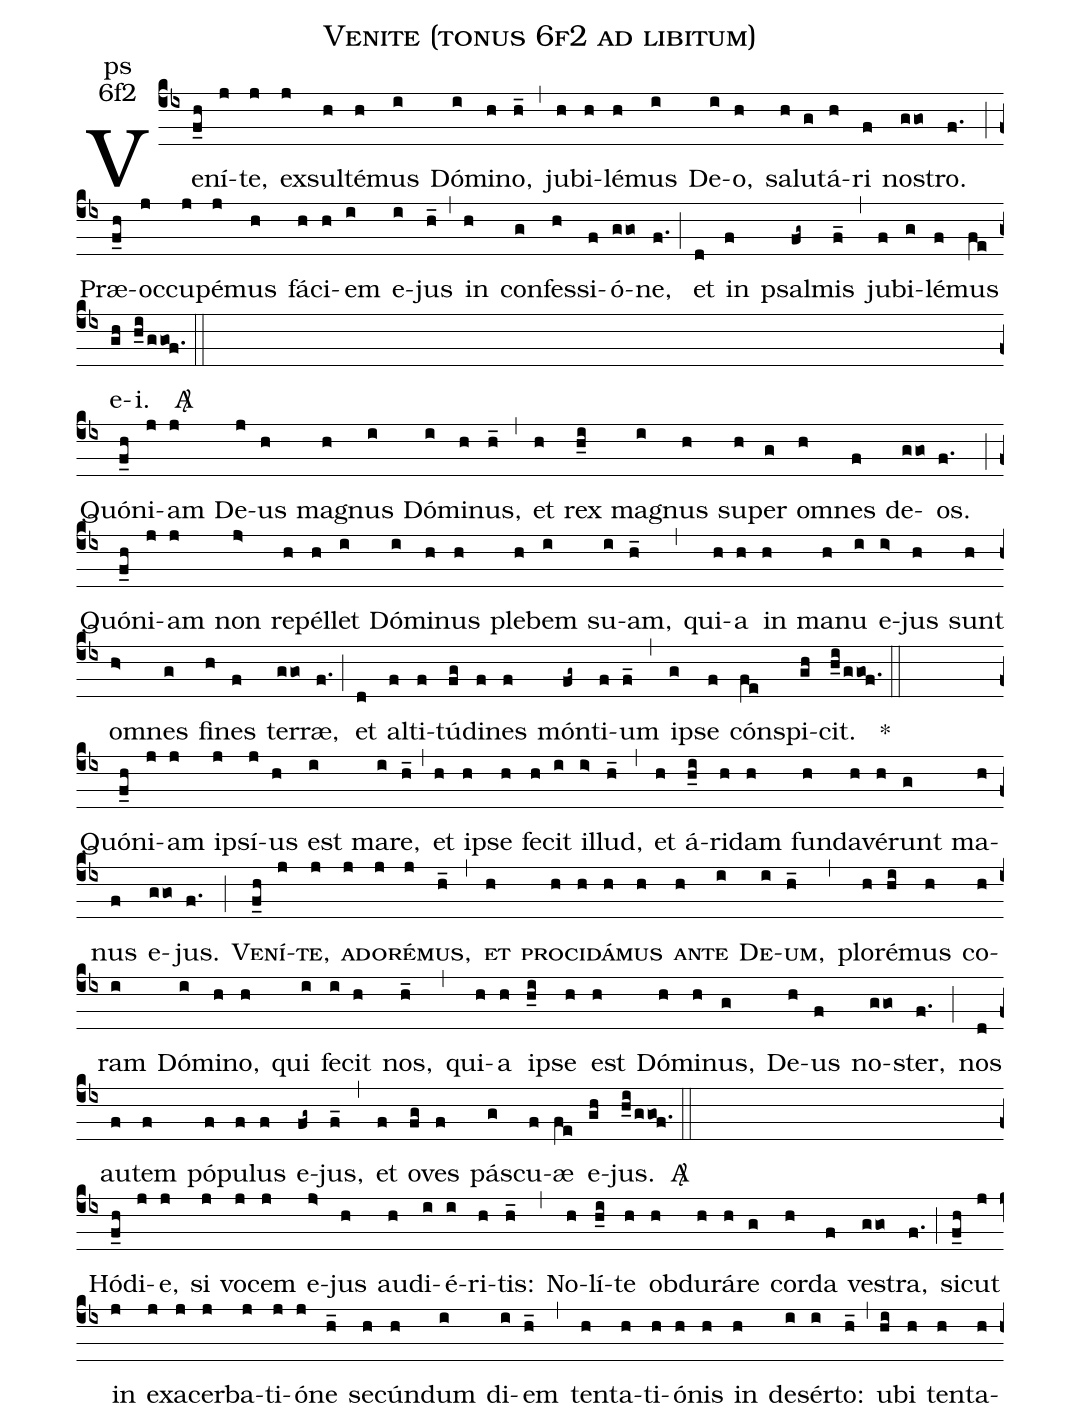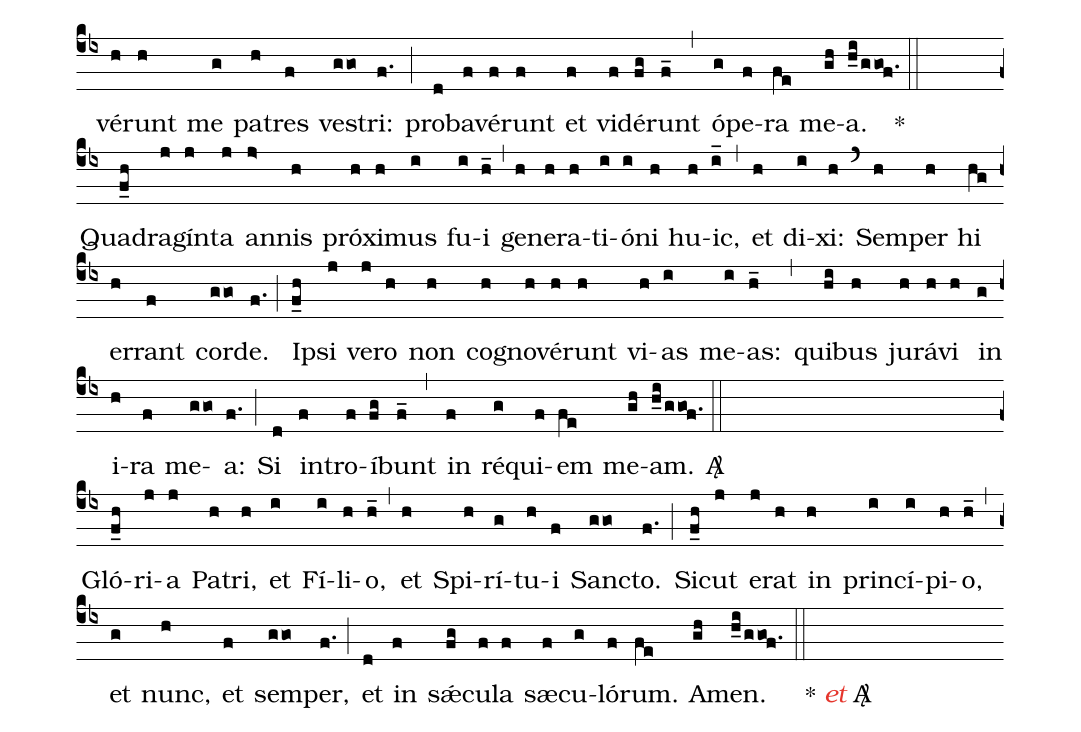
name:Venite (tonus 6f2 ad libitum);
office-part:ps;
mode:6f2;
%%
(cb4) Ve(f_h)ní(j)te,(j) ex(j)sul(h)té(h)mus(i) Dó(i)mi(h)no,(h_) (,) ju(h)bi(h)lé(h)mus(i) De(i)o,(h) sa(h)lu(g)tá(h)ri(f) no(ggo)stro.(f.) (;) Præ(f_h)oc(j)cu(j)pé(j)mus(h) fá(h)ci(h)em(i) e(i)jus(h_) (,) in(h) con(g)fes(h)si(f)ó(ggo)ne,(f.) (;) et(d) in(f) psal(fg~)mis(f_) (,) ju(f)bi(g)lé(f)mus(fe) e(gh)i.(h_i/ggof.)
<sp>A/</sp>(::) (Z)

Quó(f_h)ni(j)am(j) De(j)us(h) ma(h)gnus(i) Dó(i)mi(h)nus,(h_) (,) et(h) rex(h_i) ma(i)gnus(h) su(h)per(g) om(h)nes(f) de(ggo)os.(f.) (;) Quó(f_h)ni(j)am(j) non(j>) re(h)pél(h)let(i) Dó(i)mi(h)nus(h) ple(h)bem(i) su(i)am,(h_) (,) qui(h)a(h) in(h) ma(h)nu(i) e(i>)jus(h) sunt(h) om(h>)nes(g) fi(h)nes(f) ter(ggo)ræ,(f.) (;) et(d) al(f)ti(f)tú(fg)di(f)nes(f) món(fg~)ti(f)um(f_) (,)
i(g)pse(f) cón(fe)spi(gh)cit.(h_i/ggof.) <sp>*</sp>(::) (Z)

Quó(f_h)ni(j)am(j) i(j)psí(j)us(h) est(i) ma(i)re,(h_) (,) et(h) i(h)pse(h) fe(h)cit(i) il(i>)lud,(h_) (,) et(h) á(h_i)ri(h)dam(h) fun(h)da(h)vé(h)runt(g) ma(h)nus(f) e(ggo)jus.(f.)      (;)<sc>Ve(f_h)ní(j)te,(j) a(j)do(j)ré(j)mus,(h_) (,) et(h) pro(h)ci(h)dá(h)mus(h) an(h)te(i) De(i)um,</sc>(h_) (,)  plo(h)ré(hi)mus(h) co(h)ram(i) Dó(i)mi(h)no,(h) qui(i) fe(i)cit(h) nos,(h_) (,) qui(h)a(h) i(h_i)pse(h) est(h) Dó(h)mi(h)nus,(g) De(h)us(f) no(ggo)ster,(f.) (;) nos(d) au(f)tem(f) pó(f)pu(f)lus(f) e(fg~)jus,(f_) (,) et(f) o(fg)ves(f) pá(g)scu(f)æ(fe) e(gh)jus.(h_i/ggof.)
<sp>A/</sp>(::) (Z)

Hó(f_h)di(j)e,(j) si(j) vo(j)cem(j) e(j>)jus(h) au(h)di(i)é(i)ri(h)tis:(h_) (,) No(h)lí(h_i)te(h) ob(h)du(h)rá(h)re(g) cor(h)da(f) ve(ggo)stra,(f.) (;) si(f_h)cut(j) in(j) e(j)xa(j)cer(j)ba(j)ti(j)ó(j)ne(h_) se(h)cún(h)dum(i) di(i)em(h_) (,) ten(h)ta(h)ti(h)ó(h)nis(h) in(h) de(i)sér(i)to:(h_) (,) u(hi)bi(h) ten(h)ta(h)vé(h)runt(h) me(g) pa(h)tres(f) ve(ggo)stri:(f.) (;) pro(d)ba(f)vé(f)runt(f) et(f) vi(f)dé(fg)runt(f_) (,)
ó(g)pe(f)ra(fe) me(gh)a.(h_i/ggof.) <sp>*</sp>(::) (Z)

Qua(f_h)dra(j)gín(j)ta(j) an(j>)nis(h) pró(h)xi(h)mus(i) fu(i)i(h_) (,) ge(h)ne(h)ra(h)ti(i)ó(i)ni(h) hu(h)ic,(i_) (,) et(h) di(i)xi:(h) (`) Sem(h)per(h) hi(hg) er(h)rant(f) cor(ggo)de.(f.) (;) I(f_h)psi(j) ve(j)ro(h) non(h) co(h)gno(h)vé(h)runt(h) vi(h)as(i) me(i)as:(h_) (,) qui(hi)bus(h) ju(h)rá(h)vi(h) in(g) i(h)ra(f) me(ggo)a:(f.) (;) Si(d) in(f)tro(f)í(fg)bunt(f_) (,) in(f) ré(g)qui(f)em(fe) me(gh)am.(h_i/ggof.)
<sp>A/</sp>(::) (Z)

Gló(f_h)ri(j)a(j) Pa(h)tri,(h) et(i) Fí(i)li(h)o,(h_) (,) et(h) Spi(h)rí(g)tu(h)i(f) San(ggo)cto.(f.) (;) Si(f_h)cut(j) e(j)rat(h) in(h) prin(i)cí(i)pi(h)o,(h_) (,) et(g) nunc,(h) et(f) sem(ggo)per,(f.) (;) et(d) in(f) sǽ(fg)cu(f)la(f) sæ(f)cu(g)ló(f)rum.(fe) A(gh)men.(h_i/ggof.) (::)
<sp>*</sp> <c><i>et</i></c> <sp>A/</sp>( )
